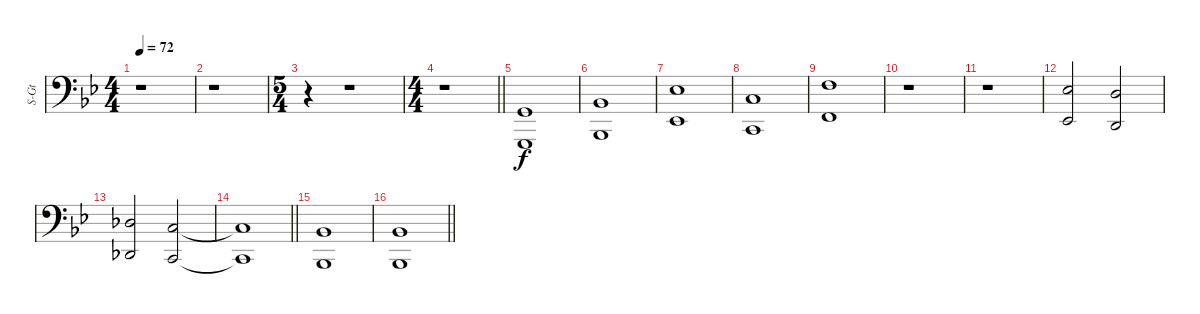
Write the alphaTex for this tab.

\bracketExtendMode groupsimilarinstruments
\otherSystemsTrackNameOrientation horizontal
\track ("Piano (LH) (Print)" "S-Gt") {mute instrument brightacousticpiano}
\staff {score}
\tuning (F2 C2 F1 C1 F0 C0)
\displaytranspose 12
\ts (4 4)
\tempo 72
\clef f4
\ks bb
r.1{dy f instrument brightacousticpiano beam Down} |
r.1{beam Down} |
\ts (5 4)
r.4{beam Down} r.1{beam Down} |
\ts (4 4)
\barLineRight lightlight
r.1{beam Down} |
(2.3{acc forcenatural} 2.5{acc forcenatural}).1{beam Up} |
(5.3{acc b} 5.5{acc b}).1{beam Up} |
(3.2{acc b} 3.4{acc b}).1{beam Up} |
(0.2{acc forcenatural} 0.4{acc forcenatural}).1{beam Up} |
(0.1{acc forcenatural} 0.3{acc forcenatural}).1{beam Up} |
r.1{beam Down} |
r.1{beam Down} |
(10.3{acc b} 10.5{acc b}).2{beam Up} (2.2{acc forcenatural} 2.4{acc forcenatural}).2{beam Up} |
(1.2{acc b} 1.4{acc b}).2{beam Up} (0.2{acc forcenatural} 0.4{acc forcenatural}).2{beam Up} |
\barLineRight lightlight
(0.2{t acc forcenatural} 0.4{t acc forcenatural}).1{beam Up} |
(5.3{acc b} 5.5{acc b}).1{beam Up} |
\barLineRight lightlight
(5.3{acc b} 5.5{acc b}).1{beam Up}
